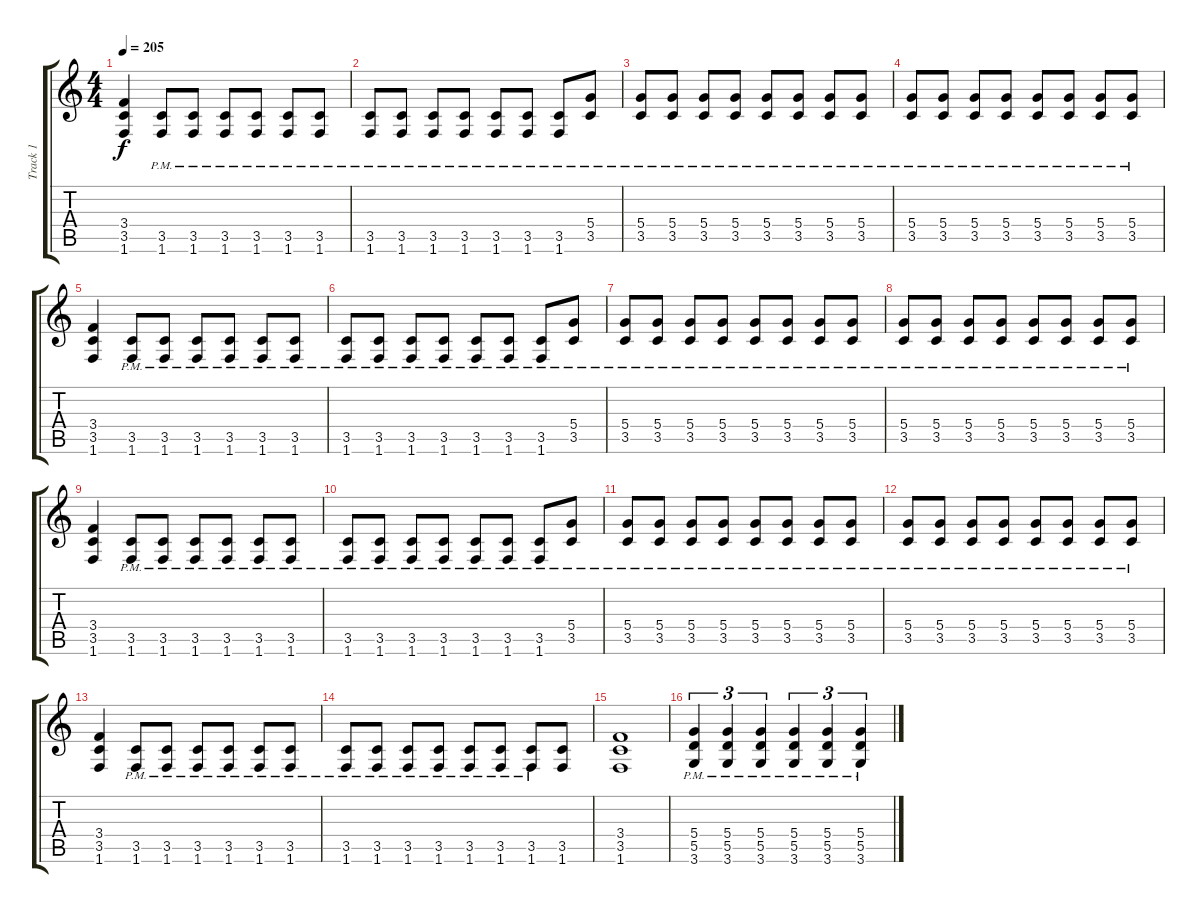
\track ("Track 1" "Track 1") {instrument distortionguitar}
\staff {score tabs}
\tuning (E4 B3 G3 D3 A2 E2) {hide}
\ts (4 4)
\tempo 205
\clef g2
\ks c
(3.4{t} 3.5{t} 1.6{t}).4{dy f} (3.5{pm} 1.6{pm}).8 (3.5{pm} 1.6{pm}).8 (3.5{pm} 1.6{pm}).8 (3.5{pm} 1.6{pm}).8 (3.5{pm} 1.6{pm}).8 (3.5{pm} 1.6{pm}).8 |
(3.5{pm} 1.6{pm}).8 (3.5{pm} 1.6{pm}).8 (3.5{pm} 1.6{pm}).8 (3.5{pm} 1.6{pm}).8 (3.5{pm} 1.6{pm}).8 (3.5{pm} 1.6{pm}).8 (3.5{pm} 1.6{pm}).8 (5.4{pm} 3.5{pm}).8 |
(5.4{pm} 3.5{pm}).8 (5.4{pm} 3.5{pm}).8 (5.4{pm} 3.5{pm}).8 (5.4{pm} 3.5{pm}).8 (5.4{pm} 3.5{pm}).8 (5.4{pm} 3.5{pm}).8 (5.4{pm} 3.5{pm}).8 (5.4{pm} 3.5{pm}).8 |
(5.4{pm} 3.5{pm}).8 (5.4{pm} 3.5{pm}).8 (5.4{pm} 3.5{pm}).8 (5.4{pm} 3.5{pm}).8 (5.4{pm} 3.5{pm}).8 (5.4{pm} 3.5{pm}).8 (5.4{pm} 3.5{pm}).8 (5.4{pm} 3.5{pm}).8 |
(3.4 3.5 1.6).4 (3.5{pm} 1.6{pm}).8 (3.5{pm} 1.6{pm}).8 (3.5{pm} 1.6{pm}).8 (3.5{pm} 1.6{pm}).8 (3.5{pm} 1.6{pm}).8 (3.5{pm} 1.6{pm}).8 |
(3.5{pm} 1.6{pm}).8 (3.5{pm} 1.6{pm}).8 (3.5{pm} 1.6{pm}).8 (3.5{pm} 1.6{pm}).8 (3.5{pm} 1.6{pm}).8 (3.5{pm} 1.6{pm}).8 (3.5{pm} 1.6{pm}).8 (5.4{pm} 3.5{pm}).8 |
(5.4{pm} 3.5{pm}).8 (5.4{pm} 3.5{pm}).8 (5.4{pm} 3.5{pm}).8 (5.4{pm} 3.5{pm}).8 (5.4{pm} 3.5{pm}).8 (5.4{pm} 3.5{pm}).8 (5.4{pm} 3.5{pm}).8 (5.4{pm} 3.5{pm}).8 |
(5.4{pm} 3.5{pm}).8 (5.4{pm} 3.5{pm}).8 (5.4{pm} 3.5{pm}).8 (5.4{pm} 3.5{pm}).8 (5.4{pm} 3.5{pm}).8 (5.4{pm} 3.5{pm}).8 (5.4{pm} 3.5{pm}).8 (5.4{pm} 3.5{pm}).8 |
(3.4 3.5 1.6).4 (3.5{pm} 1.6{pm}).8 (3.5{pm} 1.6{pm}).8 (3.5{pm} 1.6{pm}).8 (3.5{pm} 1.6{pm}).8 (3.5{pm} 1.6{pm}).8 (3.5{pm} 1.6{pm}).8 |
(3.5{pm} 1.6{pm}).8 (3.5{pm} 1.6{pm}).8 (3.5{pm} 1.6{pm}).8 (3.5{pm} 1.6{pm}).8 (3.5{pm} 1.6{pm}).8 (3.5{pm} 1.6{pm}).8 (3.5{pm} 1.6{pm}).8 (5.4{pm} 3.5{pm}).8 |
(5.4{pm} 3.5{pm}).8 (5.4{pm} 3.5{pm}).8 (5.4{pm} 3.5{pm}).8 (5.4{pm} 3.5{pm}).8 (5.4{pm} 3.5{pm}).8 (5.4{pm} 3.5{pm}).8 (5.4{pm} 3.5{pm}).8 (5.4{pm} 3.5{pm}).8 |
(5.4{pm} 3.5{pm}).8 (5.4{pm} 3.5{pm}).8 (5.4{pm} 3.5{pm}).8 (5.4{pm} 3.5{pm}).8 (5.4{pm} 3.5{pm}).8 (5.4{pm} 3.5{pm}).8 (5.4{pm} 3.5{pm}).8 (5.4{pm} 3.5{pm}).8 |
(3.4 3.5 1.6).4 (3.5{pm} 1.6{pm}).8 (3.5{pm} 1.6{pm}).8 (3.5{pm} 1.6{pm}).8 (3.5{pm} 1.6{pm}).8 (3.5{pm} 1.6{pm}).8 (3.5{pm} 1.6{pm}).8 |
(3.5{pm} 1.6{pm}).8 (3.5{pm} 1.6{pm}).8 (3.5{pm} 1.6{pm}).8 (3.5{pm} 1.6{pm}).8 (3.5{pm} 1.6{pm}).8 (3.5{pm} 1.6{pm}).8 (3.5{pm} 1.6{pm}).8 (3.5 1.6).8 |
(3.4 3.5 1.6).1 |
(5.4{pm} 5.5{pm} 3.6{pm}).4{tu (3 2)} (5.4{pm} 5.5{pm} 3.6{pm}).4{tu (3 2)} (5.4{pm} 5.5{pm} 3.6{pm}).4{tu (3 2)} (5.4{pm} 5.5{pm} 3.6{pm}).4{tu (3 2)} (5.4{pm} 5.5{pm} 3.6{pm}).4{tu (3 2)} (5.4{pm} 5.5{pm} 3.6{pm}).4{tu (3 2)}
